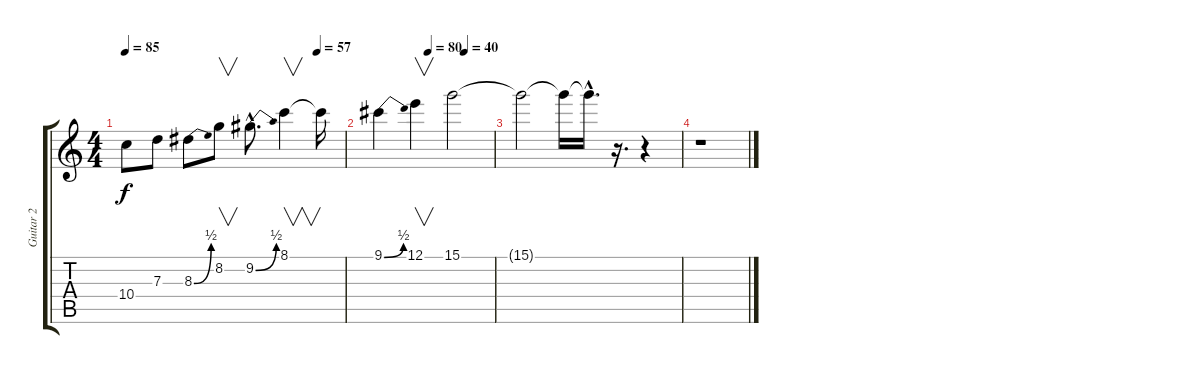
\track ("Guitar 2" "Guitar 2") {instrument distortionguitar}
\staff {score tabs}
\tuning (E4 B3 G3 D3 A2 E2) {hide}
\ts (4 4)
\tempo 85
\tempo (57 0.875)
\clef g2
\ks c
10.4.8{dy f} 7.3.8 8.3{be (bend 0 0 60 2)}.8 8.2.8{v} 9.2{be (bend 0 0 60 2) hac}.8{d} 8.1.4{v} 8.1{t}.16 |
\tempo (80 0.4375)
\tempo (40 0.75)
9.1{be (bend 0 0 60 2)}.4 12.1.4{v} 15.1.2 |
15.1{t}.2 15.1{t}.16 15.1{hac t}.16{d} r.16{d} r.4 |
r.1
